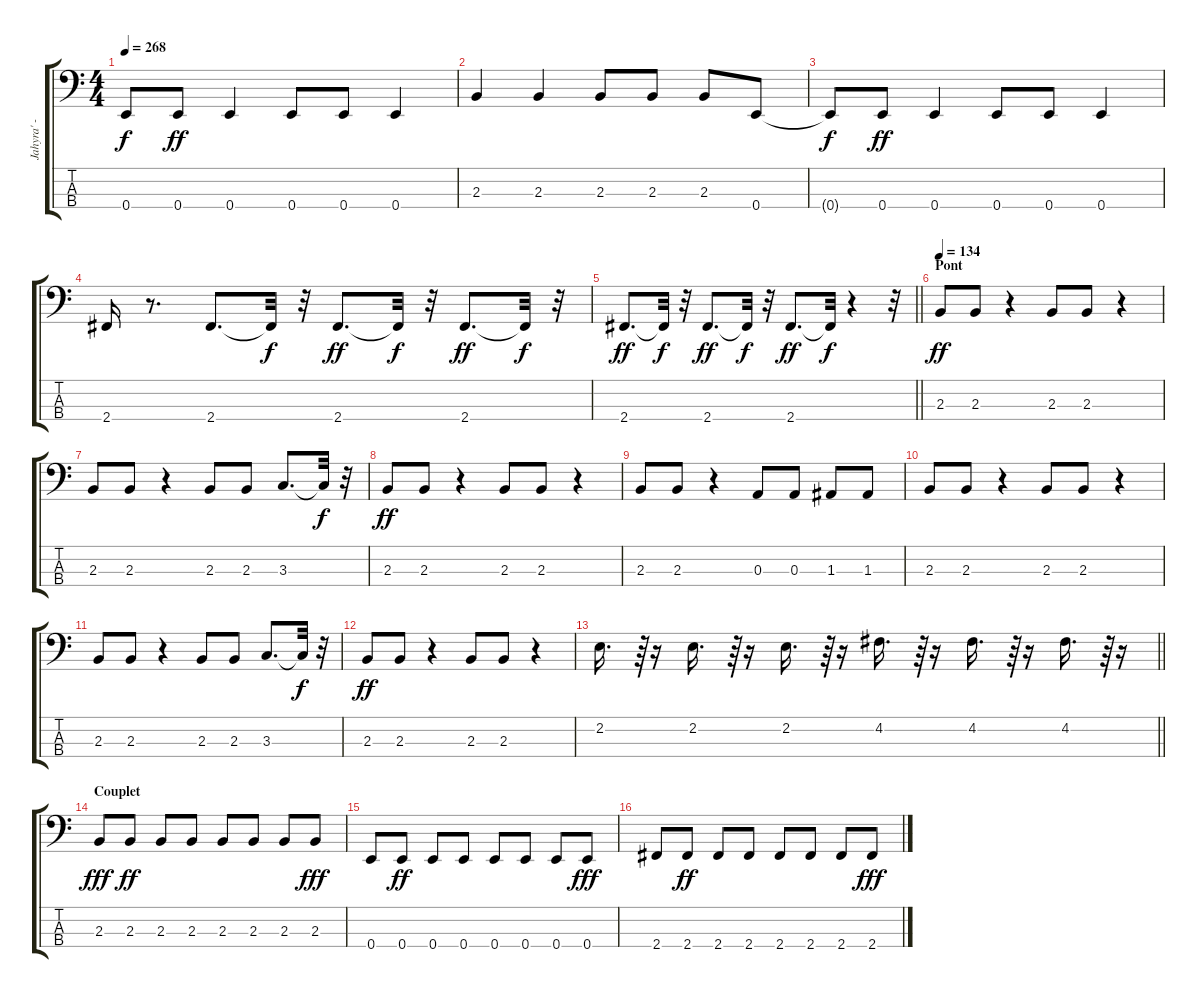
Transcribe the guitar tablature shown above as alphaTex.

\track ("Jahyra' - Basse" "Jahyra' - ") {instrument electricbassfinger}
\staff {score tabs}
\tuning (G2 D2 A1 E1) {hide}
\ts (4 4)
\tempo 268
\clef f4
\ks c
0.4{t}.8{dy f} 0.4.8{dy ff} 0.4.4 0.4.8 0.4.8 0.4.4 |
2.3.4 2.3.4 2.3.8 2.3.8 2.3.8 0.4.8 |
0.4{t}.8{dy f} 0.4.8{dy ff} 0.4.4 0.4.8 0.4.8 0.4.4 |
2.4.16 r.8{d} 2.4.8{d} 2.4{t}.32{dy f} r.32 2.4.8{d dy ff} 2.4{t}.32{dy f} r.32 2.4.8{d dy ff} 2.4{t}.32{dy f} r.32 |
\barLineRight lightlight
2.4.8{d dy ff} 2.4{t}.32{dy f} r.32 2.4.8{d dy ff} 2.4{t}.32{dy f} r.32 2.4.8{d dy ff} 2.4{t}.32{dy f} r.4 r.32 |
\section ("" "Pont")
\tempo 134
2.3.8{dy ff} 2.3.8 r.4 2.3.8 2.3.8 r.4 |
2.3.8 2.3.8 r.4 2.3.8 2.3.8 3.3.8{d} 3.3{t}.32{dy f} r.32 |
2.3.8{dy ff} 2.3.8 r.4 2.3.8 2.3.8 r.4 |
2.3.8 2.3.8 r.4 0.3.8 0.3.8 1.3.8 1.3.8 |
2.3.8 2.3.8 r.4 2.3.8 2.3.8 r.4 |
2.3.8 2.3.8 r.4 2.3.8 2.3.8 3.3.8{d} 3.3{t}.32{dy f} r.32 |
2.3.8{dy ff} 2.3.8 r.4 2.3.8 2.3.8 r.4 |
\barLineRight lightlight
2.2.16{d} r.64{tu (3 2)} r.16 2.2.16{d} r.64{tu (3 2)} r.16 2.2.16{d} r.64{tu (3 2)} r.16 4.2.16{d} r.64{tu (3 2)} r.16 4.2.16{d} r.64{tu (3 2)} r.16 4.2.16{d} r.64{tu (3 2)} r.16 |
\section ("" "Couplet")
2.3.8{dy fff} 2.3.8{dy ff} 2.3.8 2.3.8 2.3.8 2.3.8 2.3.8 2.3.8{dy fff} |
0.4.8 0.4.8{dy ff} 0.4.8 0.4.8 0.4.8 0.4.8 0.4.8 0.4.8{dy fff} |
2.4.8 2.4.8{dy ff} 2.4.8 2.4.8 2.4.8 2.4.8 2.4.8 2.4.8{dy fff}
